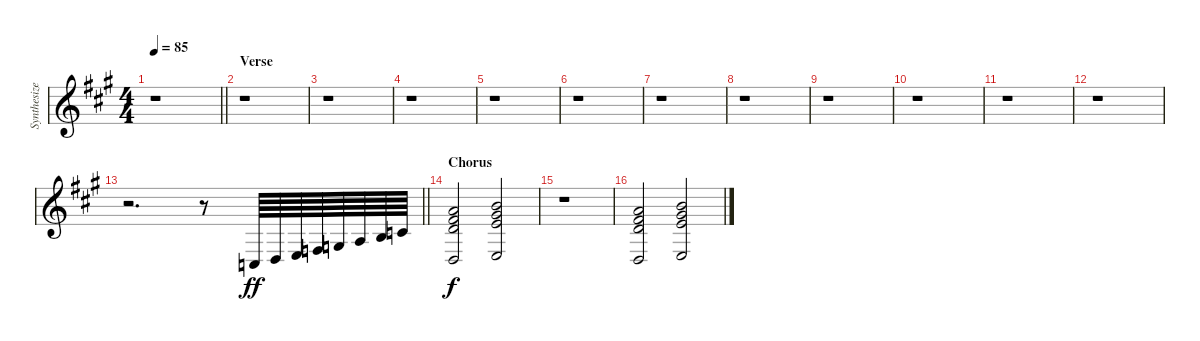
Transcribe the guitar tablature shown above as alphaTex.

\track ("Synthesizer" "Synthesize") {instrument drawbarorgan}
\staff {score}
\tuning (E4 B3 G3 D3 A2 E2) {hide}
\ts (4 4)
\tempo 85
\clef g2
\barLineRight lightlight
\ks a
r.1{dy ff} |
\section ("" "Verse")
r.1 |
r.1 |
r.1 |
r.1 |
r.1 |
r.1 |
r.1 |
r.1 |
r.1 |
r.1 |
r.1 |
\barLineRight lightlight
r.2{d} r.8 3.5.64 5.5.64 7.5.64 3.4.64 5.4.64 7.4.64 4.3.64 5.3.64 |
\section ("" "Chorus")
(5.1 7.2 7.3 5.5).2{dy f} (7.1 9.2 9.3 7.5).2 |
r.1 |
(5.1 7.2 7.3 5.5).2 (7.1 9.2 9.3 7.5).2
